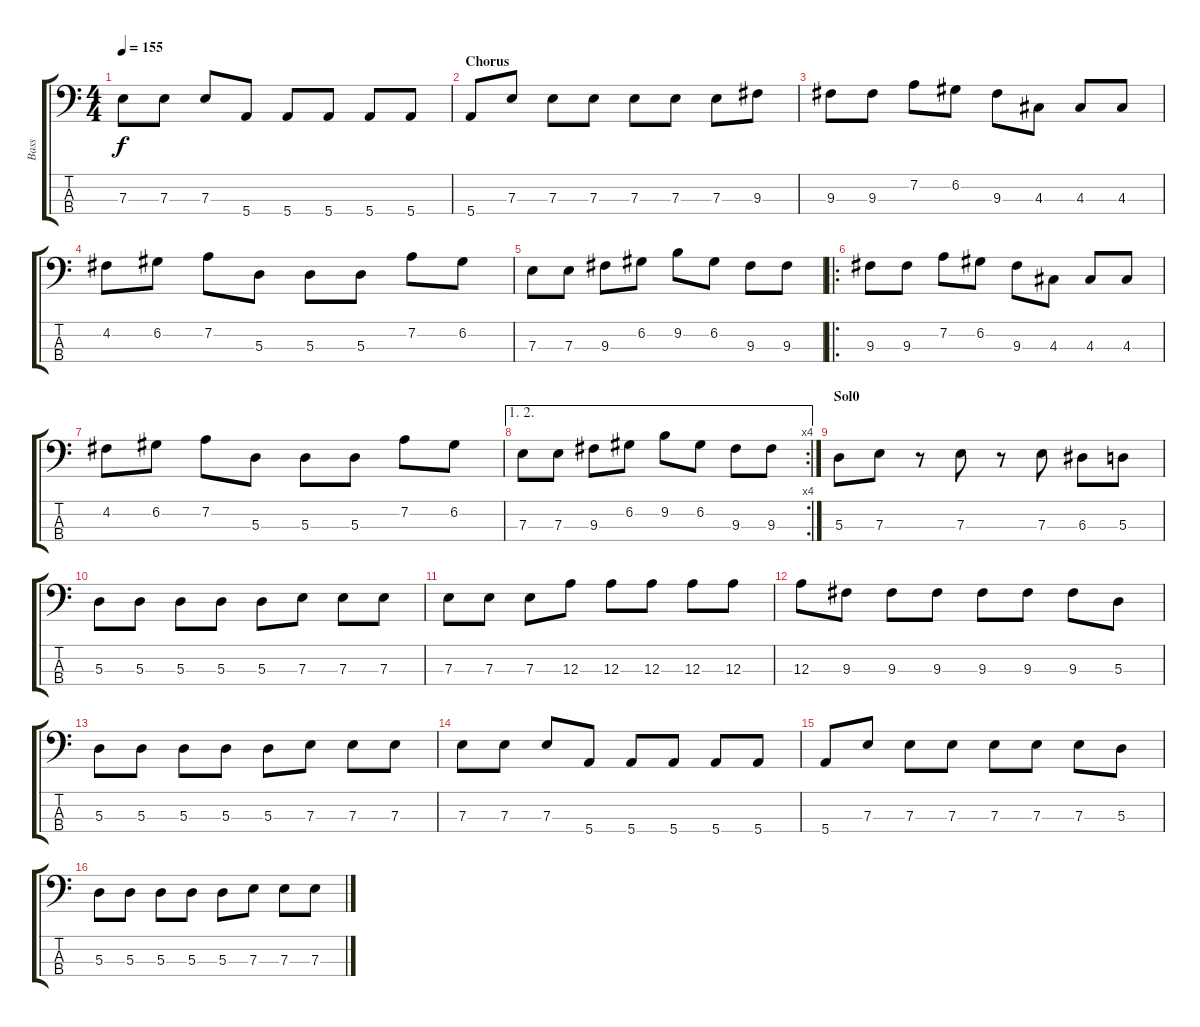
\track ("Bass" "Bass") {instrument electricbasspick}
\staff {score tabs}
\tuning (G2 D2 A1 E1) {hide}
\ts (4 4)
\tempo 155
\clef f4
\ks c
7.3.8{dy f} 7.3.8 7.3.8 5.4.8 5.4.8 5.4.8 5.4.8 5.4.8 |
\section ("" "Chorus")
5.4.8 7.3.8 7.3.8 7.3.8 7.3.8 7.3.8 7.3.8 9.3.8 |
9.3.8 9.3.8 7.2.8 6.2.8 9.3.8 4.3.8 4.3.8 4.3.8 |
4.2.8 6.2.8 7.2.8 5.3.8 5.3.8 5.3.8 7.2.8 6.2.8 |
7.3.8 7.3.8 9.3.8 6.2.8 9.2.8 6.2.8 9.3.8 9.3.8 |
\ro
9.3.8 9.3.8 7.2.8 6.2.8 9.3.8 4.3.8 4.3.8 4.3.8 |
4.2.8 6.2.8 7.2.8 5.3.8 5.3.8 5.3.8 7.2.8 6.2.8 |
\ae (1 2)
\rc 4
7.3.8 7.3.8 9.3.8 6.2.8 9.2.8 6.2.8 9.3.8 9.3.8 |
\section ("" "Sol0")
5.3.8 7.3.8 r.8 7.3.8 r.8 7.3.8 6.3.8 5.3.8 |
5.3.8 5.3.8 5.3.8 5.3.8 5.3.8 7.3.8 7.3.8 7.3.8 |
7.3.8 7.3.8 7.3.8 12.3.8 12.3.8 12.3.8 12.3.8 12.3.8 |
12.3.8 9.3.8 9.3.8 9.3.8 9.3.8 9.3.8 9.3.8 5.3.8 |
5.3.8 5.3.8 5.3.8 5.3.8 5.3.8 7.3.8 7.3.8 7.3.8 |
7.3.8 7.3.8 7.3.8 5.4.8 5.4.8 5.4.8 5.4.8 5.4.8 |
5.4.8 7.3.8 7.3.8 7.3.8 7.3.8 7.3.8 7.3.8 5.3.8 |
5.3.8 5.3.8 5.3.8 5.3.8 5.3.8 7.3.8 7.3.8 7.3.8
